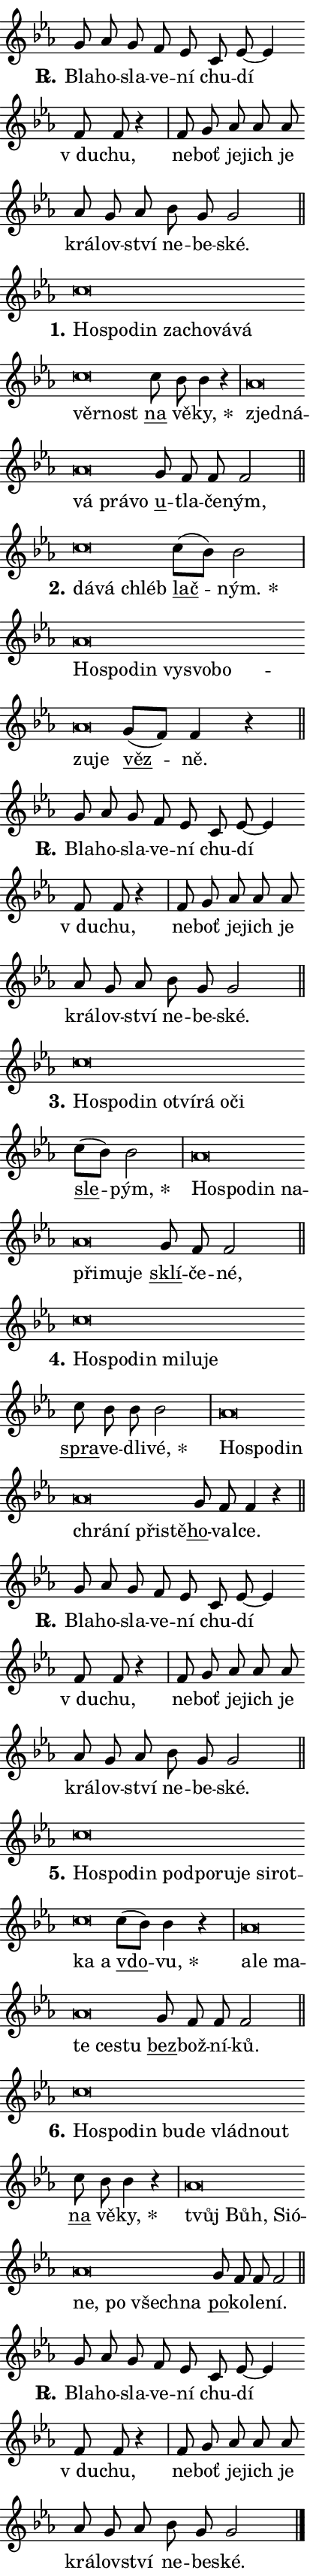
\version "2.24.0"
\header { tagline = "" }
\paper {
  indent = 0\cm
  top-margin = 0\cm
  right-margin = 0.13\cm % to fit lyric hyphens
  bottom-margin = 0\cm
  left-margin = 0\cm
  paper-width = 7\cm
  page-breaking = #ly:one-page-breaking
  system-system-spacing.basic-distance = #11
  score-system-spacing.basic-distance = #11
  ragged-last = ##f
}


%% Author: Thomas Morley
%% https://lists.gnu.org/archive/html/lilypond-user/2020-05/msg00002.html
#(define (line-position grob)
"Returns position of @var[grob} in current system:
   @code{'start}, if at first time-step
   @code{'end}, if at last time-step
   @code{'middle} otherwise
"
  (let* ((col (ly:item-get-column grob))
         (ln (ly:grob-object col 'left-neighbor))
         (rn (ly:grob-object col 'right-neighbor))
         (col-to-check-left (if (ly:grob? ln) ln col))
         (col-to-check-right (if (ly:grob? rn) rn col))
         (break-dir-left
           (and
             (ly:grob-property col-to-check-left 'non-musical #f)
             (ly:item-break-dir col-to-check-left)))
         (break-dir-right
           (and
             (ly:grob-property col-to-check-right 'non-musical #f)
             (ly:item-break-dir col-to-check-right))))
        (cond ((eqv? 1 break-dir-left) 'start)
              ((eqv? -1 break-dir-right) 'end)
              (else 'middle))))

#(define (tranparent-at-line-position vctor)
  (lambda (grob)
  "Relying on @code{line-position} select the relevant enry from @var{vctor}.
Used to determine transparency,"
    (case (line-position grob)
      ((end) (not (vector-ref vctor 0)))
      ((middle) (not (vector-ref vctor 1)))
      ((start) (not (vector-ref vctor 2))))))

noteHeadBreakVisibility =
#(define-music-function (break-visibility)(vector?)
"Makes @code{NoteHead}s transparent relying on @var{break-visibility}"
#{
  \override NoteHead.transparent =
    #(tranparent-at-line-position break-visibility)
#})

#(define delete-ledgers-for-transparent-note-heads
  (lambda (grob)
    "Reads whether a @code{NoteHead} is transparent.
If so this @code{NoteHead} is removed from @code{'note-heads} from
@var{grob}, which is supposed to be @code{LedgerLineSpanner}.
As a result ledgers are not printed for this @code{NoteHead}"
    (let* ((nhds-array (ly:grob-object grob 'note-heads))
           (nhds-list
             (if (ly:grob-array? nhds-array)
                 (ly:grob-array->list nhds-array)
                 '()))
           ;; Relies on the transparent-property being done before
           ;; Staff.LedgerLineSpanner.after-line-breaking is executed.
           ;; This is fragile ...
           (to-keep
             (remove
               (lambda (nhd)
                 (ly:grob-property nhd 'transparent #f))
               nhds-list)))
      ;; TODO find a better method to iterate over grob-arrays, similiar
      ;; to filter/remove etc for lists
      ;; For now rebuilt from scratch
      (set! (ly:grob-object grob 'note-heads)  '())
      (for-each
        (lambda (nhd)
          (ly:pointer-group-interface::add-grob grob 'note-heads nhd))
        to-keep))))

squashNotes = {
  \override NoteHead.X-extent = #'(-0.2 . 0.2)
  \override NoteHead.Y-extent = #'(-0.75 . 0)
  \override NoteHead.stencil =
    #(lambda (grob)
       (let ((pos (ly:grob-property grob 'staff-position)))
         (begin
           (if (< pos -7) (display "ERROR: Lower brevis then expected\n") (display "OK: Expected brevis position\n"))
           (if (<= pos -6) ly:text-interface::print ly:note-head::print))))
}
unSquashNotes = {
  \revert NoteHead.X-extent
  \revert NoteHead.Y-extent
  \revert NoteHead.stencil
}

hideNotes = \noteHeadBreakVisibility #begin-of-line-visible
unHideNotes = \noteHeadBreakVisibility #all-visible

% work-around for resetting accidentals
% https://lilypond.org/doc/v2.23/Documentation/notation/displaying-rhythms#unmetered-music
cadenzaMeasure = {
  \cadenzaOff
  \partial 1024 s1024
  \cadenzaOn
}

#(define-markup-command (accent layout props text) (markup?)
  "Underline accented syllable"
  (interpret-markup layout props
    #{\markup \override #'(offset . 4.3) \underline { #text }#}))

responsum = \markup \concat {
  "R" \hspace #-1.05 \path #0.1 #'((moveto 0 0.07) (lineto 0.9 0.8)) \hspace #0.05 "."
}

spaceSize = #0.6828661417322834 % exact space size for TeX Gyre Schola

\layout {
  \context {
    \Staff
    \remove "Time_signature_engraver"
    \override LedgerLineSpanner.after-line-breaking = #delete-ledgers-for-transparent-note-heads
  }
  \context {
    \Lyrics {
      \override LyricSpace.minimum-distance = \spaceSize
      \override LyricText.font-name = #"TeX Gyre Schola"
      \override LyricText.font-size = 1
      \override StanzaNumber.font-name = #"TeX Gyre Schola Bold"
      \override StanzaNumber.font-size = 1
    }
  }
  \context {
    \Score 
    \override NoteHead.text =
      #(lambda (grob) 
        (let ((pos (ly:grob-property grob 'staff-position)))
          #{\markup {
            \combine
              \halign #-0.55 \raise #(if (= pos -6) 0 0.5) \override #'(thickness . 2) \draw-line #'(3.2 . 0)
              \musicglyph "noteheads.sM1"
          }#}))
  }
}

% magnetic-lyrics.ily
%
%   written by
%     Jean Abou Samra <jean@abou-samra.fr>
%     Werner Lemberg <wl@gnu.org>
%
%   adapted by
%     Jiri Hon <jiri.hon@gmail.com>
%
% Version 2022-Apr-15

% https://www.mail-archive.com/lilypond-user@gnu.org/msg149350.html

#(define (Left_hyphen_pointer_engraver context)
   "Collect syllable-hyphen-syllable occurrences in lyrics and store
them in properties.  This engraver only looks to the left.  For
example, if the lyrics input is @code{foo -- bar}, it does the
following.

@itemize @bullet
@item
Set the @code{text} property of the @code{LyricHyphen} grob between
@q{foo} and @q{bar} to @code{foo}.

@item
Set the @code{left-hyphen} property of the @code{LyricText} grob with
text @q{foo} to the @code{LyricHyphen} grob between @q{foo} and
@q{bar}.
@end itemize

Use this auxiliary engraver in combination with the
@code{lyric-@/text::@/apply-@/magnetic-@/offset!} hook."
   (let ((hyphen #f)
         (text #f))
     (make-engraver
      (acknowledgers
       ((lyric-syllable-interface engraver grob source-engraver)
        (set! text grob)))
      (end-acknowledgers
       ((lyric-hyphen-interface engraver grob source-engraver)
        ;(when (not (grob::has-interface grob 'lyric-space-interface))
          (set! hyphen grob)));)
      ((stop-translation-timestep engraver)
       (when (and text hyphen)
         (ly:grob-set-object! text 'left-hyphen hyphen))
       (set! text #f)
       (set! hyphen #f)))))

#(define (lyric-text::apply-magnetic-offset! grob)
   "If the space between two syllables is less than the value in
property @code{LyricText@/.details@/.squash-threshold}, move the right
syllable to the left so that it gets concatenated with the left
syllable.

Use this function as a hook for
@code{LyricText@/.after-@/line-@/breaking} if the
@code{Left_@/hyphen_@/pointer_@/engraver} is active."
   (let ((hyphen (ly:grob-object grob 'left-hyphen #f)))
     (when hyphen
       (let ((left-text (ly:spanner-bound hyphen LEFT)))
         (when (grob::has-interface left-text 'lyric-syllable-interface)
           (let* ((common (ly:grob-common-refpoint grob left-text X))
                  (this-x-ext (ly:grob-extent grob common X))
                  (left-x-ext
                   (begin
                     ;; Trigger magnetism for left-text.
                     (ly:grob-property left-text 'after-line-breaking)
                     (ly:grob-extent left-text common X)))
                  ;; `delta` is the gap width between two syllables.
                  (delta (- (interval-start this-x-ext)
                            (interval-end left-x-ext)))
                  (details (ly:grob-property grob 'details))
                  (threshold (assoc-get 'squash-threshold details 0.2)))
             (when (< delta threshold)
               (let* (;; We have to manipulate the input text so that
                      ;; ligatures crossing syllable boundaries are not
                      ;; disabled.  For languages based on the Latin
                      ;; script this is essentially a beautification.
                      ;; However, for non-Western scripts it can be a
                      ;; necessity.
                      (lt (ly:grob-property left-text 'text))
                      (rt (ly:grob-property grob 'text))
                      (is-space (grob::has-interface hyphen 'lyric-space-interface))
                      (space (if is-space " " ""))
                      (extra-delta (if is-space spaceSize 0))
                      ;; Append new syllable.
                      (ltrt-space (if (and (string? lt) (string? rt))
                                (string-append lt space rt)
                                (make-concat-markup (list lt space rt))))
                      ;; Right-align `ltrt` to the right side.
                      (ltrt-space-markup (grob-interpret-markup
                               grob
                               (make-translate-markup
                                (cons (interval-length this-x-ext) 0)
                                (make-right-align-markup ltrt-space)))))
                 (begin
                   ;; Don't print `left-text`.
                   (ly:grob-set-property! left-text 'stencil #f)
                   ;; Set text and stencil (which holds all collected
                   ;; syllables so far) and shift it to the left.
                   (ly:grob-set-property! grob 'text ltrt-space)
                   (ly:grob-set-property! grob 'stencil ltrt-space-markup)
                   (ly:grob-translate-axis! grob (- (- delta extra-delta)) X))))))))))


#(define (lyric-hyphen::displace-bounds-first grob)
   ;; Make very sure this callback isn't triggered too early.
   (let ((left (ly:spanner-bound grob LEFT))
         (right (ly:spanner-bound grob RIGHT)))
     (ly:grob-property left 'after-line-breaking)
     (ly:grob-property right 'after-line-breaking)
     (ly:lyric-hyphen::print grob)))

squashThreshold = #0.4

\layout {
  \context {
    \Lyrics
    \consists #Left_hyphen_pointer_engraver
    \override LyricText.after-line-breaking =
      #lyric-text::apply-magnetic-offset!
    \override LyricHyphen.stencil = #lyric-hyphen::displace-bounds-first
    \override LyricText.details.squash-threshold = \squashThreshold
    \override LyricHyphen.minimum-distance = 0
    \override LyricHyphen.minimum-length = \squashThreshold
  }
}

squashText = \override LyricText.details.squash-threshold = 9999
unSquashText = \override LyricText.details.squash-threshold = \squashThreshold

leftText = \override LyricText.self-alignment-X = #LEFT
unLeftText = \revert LyricText.self-alignment-X

starOffset = #(lambda (grob) 
                (let ((x_offset (ly:self-alignment-interface::aligned-on-x-parent grob)))
                  (if (= x_offset 0) 0 (+ x_offset 1.2))))

star = #(define-music-function (syllable)(string?)
"Append star separator at the end of a syllable"
#{
  \once \override LyricText.X-offset = #starOffset
  \lyricmode { \markup {
    #syllable
    \override #'((font-name . "TeX Gyre Schola Bold")) \hspace #0.2 \lower #0.65 \larger "*"
  } }
#})

starAccent = #(define-music-function (syllable)(string?)
"Append star separator at the end of a syllable and make accent"
#{
  \once \override LyricText.X-offset = #starOffset
  \lyricmode { \markup {
    \accent #syllable
    \override #'((font-name . "TeX Gyre Schola Bold")) \hspace #0.2 \lower #0.65 \larger "*"
  } }
#})

breath = #(define-music-function (syllable)(string?)
"Append breathing indicator at the end of a syllable"
#{
  \lyricmode { \markup { #syllable "+" } }
#})

optionalBreath = #(define-music-function (syllable)(string?)
"Append optional breathing indicator at the end of a syllable"
#{
  \lyricmode { \markup { #syllable "(+)" } }
#})


\score {
    <<
        \new Voice = "melody" { \cadenzaOn \key es \major \relative { g'8 as g f es c es~ es4 \bar "" f8 f r4 \cadenzaMeasure \bar "|" f8 g as as as \bar "" as g as \bar "" bes g g2 \cadenzaMeasure \bar "||" \break } }
        \new Lyrics \lyricsto "melody" { \lyricmode { \set stanza = \responsum
Bla -- ho -- sla -- ve -- ní chu -- dí "v du" -- chu, ne -- boť je -- jich je krá -- lov -- ství ne -- be -- ské. } }
    >>
    \layout {}
}

\score {
    <<
        \new Voice = "melody" { \cadenzaOn \key es \major \relative { \squashNotes c''\breve*1/16 \hideNotes \breve*1/16 \bar "" \breve*1/16 \bar "" \breve*1/16 \bar "" \breve*1/16 \bar "" \breve*1/16 \bar "" \breve*1/16 \bar "" \breve*1/16 \breve*1/16 \bar "" \unHideNotes \unSquashNotes \bar "" c8 bes bes4 r \cadenzaMeasure \bar "|" \squashNotes as\breve*1/16 \hideNotes \breve*1/16 \bar "" \breve*1/16 \bar "" \breve*1/16 \breve*1/16 \bar "" \unHideNotes \unSquashNotes \bar "" g8 f f f2 \cadenzaMeasure \bar "||" \break } }
        \new Lyrics \lyricsto "melody" { \lyricmode { \set stanza = "1."
\leftText Ho -- \squashText spo -- din za -- cho -- vá -- vá věr -- nost \unLeftText \unSquashText \markup \accent na vě -- \star ky, \leftText zjed -- \squashText ná -- vá prá -- vo \unLeftText \unSquashText \markup \accent u -- tla -- če -- ným, } }
    >>
    \layout {}
}

\score {
    <<
        \new Voice = "melody" { \cadenzaOn \key es \major \relative { \squashNotes c''\breve*1/16 \hideNotes \breve*1/16 \breve*1/16 \bar "" \unHideNotes \unSquashNotes \bar "" c8[( bes)] bes2 \cadenzaMeasure \bar "|" \squashNotes as\breve*1/16 \hideNotes \breve*1/16 \bar "" \breve*1/16 \bar "" \breve*1/16 \bar "" \breve*1/16 \bar "" \breve*1/16 \bar "" \breve*1/16 \breve*1/16 \bar "" \unHideNotes \unSquashNotes \bar "" g8[( f)] f4 r \cadenzaMeasure \bar "||" \break } }
        \new Lyrics \lyricsto "melody" { \lyricmode { \set stanza = "2."
\leftText dá -- \squashText vá chléb \unLeftText \unSquashText \markup \accent lač -- \star ným. \leftText Ho -- \squashText spo -- din vy -- svo -- bo -- zu -- je \unLeftText \unSquashText \markup \accent věz -- ně. } }
    >>
    \layout {}
}

\score {
    <<
        \new Voice = "melody" { \cadenzaOn \key es \major \relative { g'8 as g f es c es~ es4 \bar "" f8 f r4 \cadenzaMeasure \bar "|" f8 g as as as \bar "" as g as \bar "" bes g g2 \cadenzaMeasure \bar "||" \break } }
        \new Lyrics \lyricsto "melody" { \lyricmode { \set stanza = \responsum
Bla -- ho -- sla -- ve -- ní chu -- dí "v du" -- chu, ne -- boť je -- jich je krá -- lov -- ství ne -- be -- ské. } }
    >>
    \layout {}
}

\score {
    <<
        \new Voice = "melody" { \cadenzaOn \key es \major \relative { \squashNotes c''\breve*1/16 \hideNotes \breve*1/16 \bar "" \breve*1/16 \bar "" \breve*1/16 \bar "" \breve*1/16 \bar "" \breve*1/16 \bar "" \breve*1/16 \breve*1/16 \bar "" \unHideNotes \unSquashNotes \bar "" c8[( bes)] bes2 \cadenzaMeasure \bar "|" \squashNotes as\breve*1/16 \hideNotes \breve*1/16 \bar "" \breve*1/16 \bar "" \breve*1/16 \bar "" \breve*1/16 \bar "" \breve*1/16 \breve*1/16 \bar "" \unHideNotes \unSquashNotes \bar "" g8 f f2 \cadenzaMeasure \bar "||" \break } }
        \new Lyrics \lyricsto "melody" { \lyricmode { \set stanza = "3."
\leftText Ho -- \squashText spo -- din o -- tví -- rá o -- či \unLeftText \unSquashText \markup \accent sle -- \star pým, \leftText Ho -- \squashText spo -- din na -- při -- mu -- je \unLeftText \unSquashText \markup \accent sklí -- če -- né, } }
    >>
    \layout {}
}

\score {
    <<
        \new Voice = "melody" { \cadenzaOn \key es \major \relative { \squashNotes c''\breve*1/16 \hideNotes \breve*1/16 \bar "" \breve*1/16 \bar "" \breve*1/16 \bar "" \breve*1/16 \breve*1/16 \bar "" \unHideNotes \unSquashNotes \bar "" c8 bes bes bes2 \cadenzaMeasure \bar "|" \squashNotes as\breve*1/16 \hideNotes \breve*1/16 \bar "" \breve*1/16 \bar "" \breve*1/16 \bar "" \breve*1/16 \bar "" \breve*1/16 \breve*1/16 \bar "" \unHideNotes \unSquashNotes \bar "" g8 f f4 r \cadenzaMeasure \bar "||" \break } }
        \new Lyrics \lyricsto "melody" { \lyricmode { \set stanza = "4."
\leftText Ho -- \squashText spo -- din mi -- lu -- je \unLeftText \unSquashText \markup \accent spra -- ve -- dli -- \star vé, \leftText Ho -- \squashText spo -- din chrá -- ní při -- stě -- \unLeftText \unSquashText \markup \accent ho -- val -- ce. } }
    >>
    \layout {}
}

\score {
    <<
        \new Voice = "melody" { \cadenzaOn \key es \major \relative { g'8 as g f es c es~ es4 \bar "" f8 f r4 \cadenzaMeasure \bar "|" f8 g as as as \bar "" as g as \bar "" bes g g2 \cadenzaMeasure \bar "||" \break } }
        \new Lyrics \lyricsto "melody" { \lyricmode { \set stanza = \responsum
Bla -- ho -- sla -- ve -- ní chu -- dí "v du" -- chu, ne -- boť je -- jich je krá -- lov -- ství ne -- be -- ské. } }
    >>
    \layout {}
}

\score {
    <<
        \new Voice = "melody" { \cadenzaOn \key es \major \relative { \squashNotes c''\breve*1/16 \hideNotes \breve*1/16 \bar "" \breve*1/16 \bar "" \breve*1/16 \bar "" \breve*1/16 \bar "" \breve*1/16 \bar "" \breve*1/16 \bar "" \breve*1/16 \bar "" \breve*1/16 \bar "" \breve*1/16 \breve*1/16 \bar "" \unHideNotes \unSquashNotes \bar "" c8[( bes)] bes4 r \cadenzaMeasure \bar "|" \squashNotes as\breve*1/16 \hideNotes \breve*1/16 \bar "" \breve*1/16 \bar "" \breve*1/16 \bar "" \breve*1/16 \breve*1/16 \bar "" \unHideNotes \unSquashNotes \bar "" g8 f f f2 \cadenzaMeasure \bar "||" \break } }
        \new Lyrics \lyricsto "melody" { \lyricmode { \set stanza = "5."
\leftText Ho -- \squashText spo -- din pod -- po -- ru -- je si -- rot -- ka a \unLeftText \unSquashText \markup \accent vdo -- \star vu, \leftText a -- \squashText le ma -- te ce -- stu \unLeftText \unSquashText \markup \accent bez -- bož -- ní -- ků. } }
    >>
    \layout {}
}

\score {
    <<
        \new Voice = "melody" { \cadenzaOn \key es \major \relative { \squashNotes c''\breve*1/16 \hideNotes \breve*1/16 \bar "" \breve*1/16 \bar "" \breve*1/16 \bar "" \breve*1/16 \bar "" \breve*1/16 \breve*1/16 \bar "" \unHideNotes \unSquashNotes \bar "" c8 bes bes4 r \cadenzaMeasure \bar "|" \squashNotes as\breve*1/16 \hideNotes \breve*1/16 \bar "" \breve*1/16 \bar "" \breve*1/16 \bar "" \breve*1/16 \bar "" \breve*1/16 \bar "" \breve*1/16 \breve*1/16 \bar "" \unHideNotes \unSquashNotes \bar "" g8 f f f2 \cadenzaMeasure \bar "||" \break } }
        \new Lyrics \lyricsto "melody" { \lyricmode { \set stanza = "6."
\leftText Ho -- \squashText spo -- din bu -- de vlád -- nout \unLeftText \unSquashText \markup \accent na vě -- \star ky, \leftText tvůj \squashText Bůh, Si -- ó -- ne, po všech -- na \unLeftText \unSquashText \markup \accent po -- ko -- le -- ní. } }
    >>
    \layout {}
}

\score {
    <<
        \new Voice = "melody" { \cadenzaOn \key es \major \relative { g'8 as g f es c es~ es4 \bar "" f8 f r4 \cadenzaMeasure \bar "|" f8 g as as as \bar "" as g as \bar "" bes g g2 \cadenzaMeasure \bar "||" \break } \bar "|." }
        \new Lyrics \lyricsto "melody" { \lyricmode { \set stanza = \responsum
Bla -- ho -- sla -- ve -- ní chu -- dí "v du" -- chu, ne -- boť je -- jich je krá -- lov -- ství ne -- be -- ské. } }
    >>
    \layout {}
}
